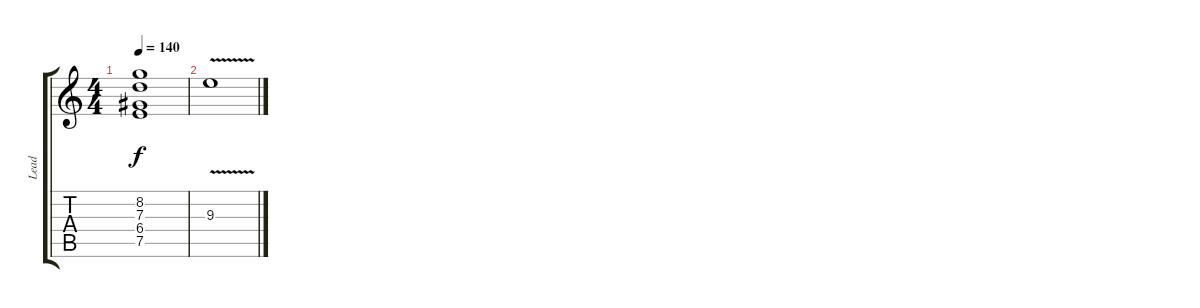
\track ("Lead" "Lead") {instrument distortionguitar}
\staff {score tabs}
\tuning (E4 B3 G3 D3 A2 E2) {hide}
\ts (4 4)
\tempo 140
\clef g2
\ks c
(8.2 7.3 6.4 7.5).1{dy f} |
9.3{v}.1
